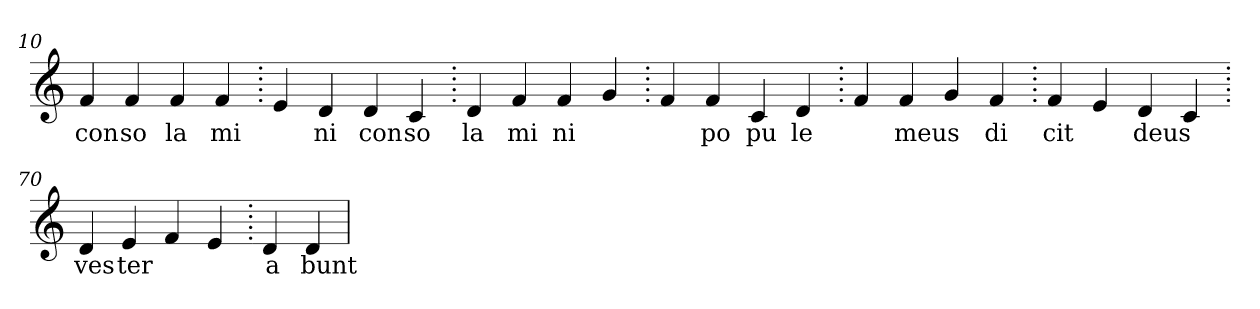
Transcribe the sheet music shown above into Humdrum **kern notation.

**kern	**text
*part1	*part1
*staff1	*staff1
*clefG2	*
=10.	=10.
4f	con
4f	so
4f	la
4f	mi
=20.	=20.
4e	.
4d	ni
4d	con
4c	so
=30.	=30.
4d	la
4f	mi
4f	ni
4g	.
=40.	=40.
4f	.
4f	po
4c	pu
4d	le
=50.	=50.
4f	.
4f	meus
4g	.
4f	di
=60.	=60.
4f	cit
4e	.
4d	deus
4c	.
=70.	=70.
4d	ves
4e	ter
4f	.
4e	.
=80.	=80.
4d	a
4d	bunt
=	=
*-	*-
